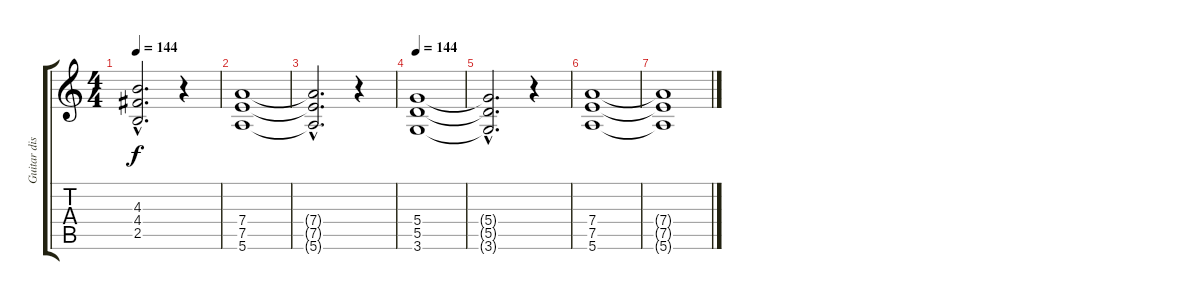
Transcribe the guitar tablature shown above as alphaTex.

\track ("Guitar distortion 6" "Guitar dis") {instrument distortionguitar}
\staff {score tabs}
\tuning (E4 B3 G3 D3 A2 E2) {hide}
\ts (4 4)
\tempo 144
\clef g2
\ks c
(4.3{hac t} 4.4{hac t} 2.5{hac t}).2{d dy f} r.4 |
(7.4 7.5 5.6).1{volume 6} |
(7.4{hac t} 7.5{hac t} 5.6{hac t}).2{d} r.4 |
\tempo 144
(5.4 5.5 3.6).1{volume 4} |
(5.4{hac t} 5.5{hac t} 3.6{hac t}).2{d} r.4 |
(7.4 7.5 5.6).1{volume 2} |
(7.4{t} 7.5{t} 5.6{t}).1
